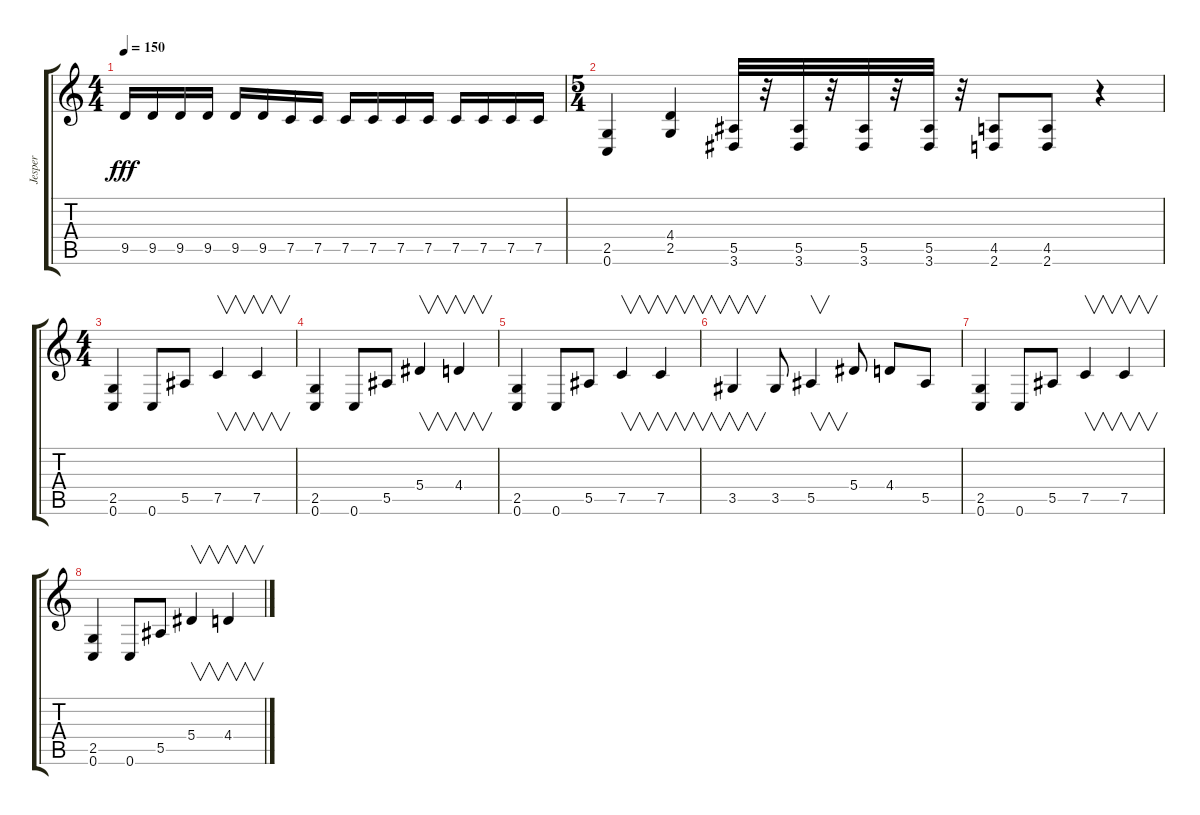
\track ("Jesper" "Jesper") {instrument overdrivenguitar}
\staff {score tabs}
\tuning (C4 G3 Eb3 Bb2 F2 C2) {hide}
\ts (4 4)
\tempo 150
\clef g2
\ks c
9.5.16{dy fff} 9.5.16 9.5.16 9.5.16 9.5.16 9.5.16 7.5.16 7.5.16 7.5.16 7.5.16 7.5.16 7.5.16 7.5.16 7.5.16 7.5.16 7.5.16 |
\ts (5 4)
(2.5 0.6).4 (4.4 2.5).4 (5.5 3.6).32 r.32 (5.5 3.6).32 r.32 (5.5 3.6).32 r.32 (5.5 3.6).32 r.32 (4.5 2.6).8 (4.5 2.6).8 r.4 |
\ts (4 4)
(2.5 0.6).4 0.6.8 5.5.8 7.5.4{v} 7.5.4{v} |
(2.5 0.6).4 0.6.8 5.5.8 5.4.4{v} 4.4.4{v} |
(2.5 0.6).4 0.6.8 5.5.8 7.5.4{v} 7.5.4{v} |
3.5.4{v} 3.5.8 5.5.4{v} 5.4.8 4.4.8 5.5.8 |
(2.5 0.6).4 0.6.8 5.5.8 7.5.4{v} 7.5.4{v} |
(2.5 0.6).4 0.6.8 5.5.8 5.4.4{v} 4.4.4{v}
